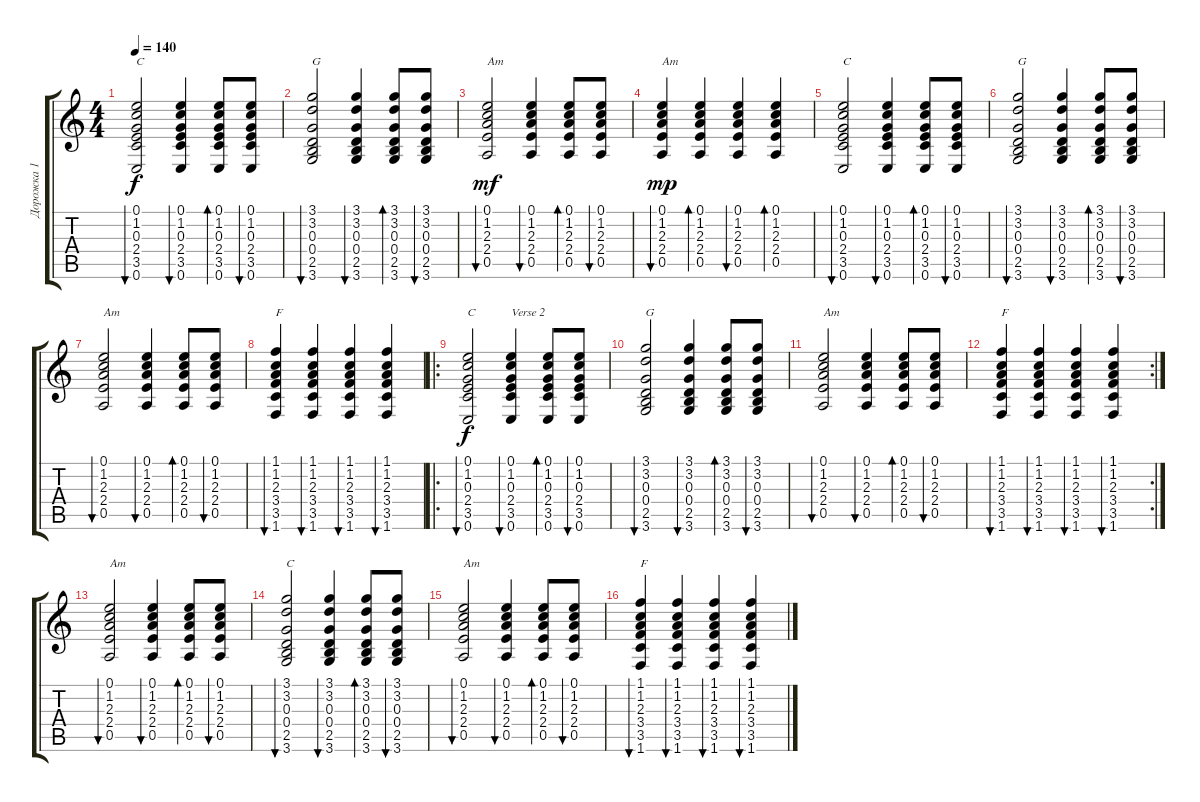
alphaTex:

\track ("Дорожка 1" "Дорожка 1") {instrument acousticguitarsteel}
\staff {score tabs}
\tuning (E4 B3 G3 D3 A2 E2) {hide}
\ts (4 4)
\tempo 140
\clef g2
\ks c
(0.1 1.2 0.3 2.4 3.5 0.6).2{bu 30 txt "C" dy f} (0.1 1.2 0.3 2.4 3.5 0.6).4{bu 30} (0.1 1.2 0.3 2.4 3.5 0.6).8{bd 30} (0.1 1.2 0.3 2.4 3.5 0.6).8{bu 30} |
(3.1 3.2 0.3 0.4 2.5 3.6).2{bu 30 txt "G"} (3.1 3.2 0.3 0.4 2.5 3.6).4{bu 30} (3.1 3.2 0.3 0.4 2.5 3.6).8{bd 30} (3.1 3.2 0.3 0.4 2.5 3.6).8{bu 30} |
(0.1 1.2 2.3 2.4 0.5).2{bu 30 txt "Am" dy mf} (0.1 1.2 2.3 2.4 0.5).4{bu 30} (0.1 1.2 2.3 2.4 0.5).8{bd 30} (0.1 1.2 2.3 2.4 0.5).8{bu 30} |
(0.1 1.2 2.3 2.4 0.5).4{bu 30 txt "Am" dy mp} (0.1 1.2 2.3 2.4 0.5).4{bd 30} (0.1 1.2 2.3 2.4 0.5).4{bu 30} (0.1 1.2 2.3 2.4 0.5).4{bd 30} |
(0.1 1.2 0.3 2.4 3.5 0.6).2{bu 30 txt "C"} (0.1 1.2 0.3 2.4 3.5 0.6).4{bu 30} (0.1 1.2 0.3 2.4 3.5 0.6).8{bd 30} (0.1 1.2 0.3 2.4 3.5 0.6).8{bu 30} |
(3.1 3.2 0.3 0.4 2.5 3.6).2{bu 30 txt "G"} (3.1 3.2 0.3 0.4 2.5 3.6).4{bu 30} (3.1 3.2 0.3 0.4 2.5 3.6).8{bd 30} (3.1 3.2 0.3 0.4 2.5 3.6).8{bu 30} |
(0.1 1.2 2.3 2.4 0.5).2{bu 30 txt "Am"} (0.1 1.2 2.3 2.4 0.5).4{bu 30} (0.1 1.2 2.3 2.4 0.5).8{bd 30} (0.1 1.2 2.3 2.4 0.5).8{bu 30} |
(1.1 1.2 2.3 3.4 3.5 1.6).4{bu 30 txt "F"} (1.1 1.2 2.3 3.4 3.5 1.6).4{bu 30} (1.1 1.2 2.3 3.4 3.5 1.6).4{bu 30} (1.1 1.2 2.3 3.4 3.5 1.6).4{bu 30} |
\ro
(0.1 1.2 0.3 2.4 3.5 0.6).2{bu 30 txt "C" dy f} (0.1 1.2 0.3 2.4 3.5 0.6).4{bu 30 txt "Verse 2"} (0.1 1.2 0.3 2.4 3.5 0.6).8{bd 30} (0.1 1.2 0.3 2.4 3.5 0.6).8{bu 30} |
(3.1 3.2 0.3 0.4 2.5 3.6).2{bu 30 txt "G"} (3.1 3.2 0.3 0.4 2.5 3.6).4{bu 30} (3.1 3.2 0.3 0.4 2.5 3.6).8{bd 30} (3.1 3.2 0.3 0.4 2.5 3.6).8{bu 30} |
(0.1 1.2 2.3 2.4 0.5).2{bu 30 txt "Am"} (0.1 1.2 2.3 2.4 0.5).4{bu 30} (0.1 1.2 2.3 2.4 0.5).8{bd 30} (0.1 1.2 2.3 2.4 0.5).8{bu 30} |
\rc 2
(1.1 1.2 2.3 3.4 3.5 1.6).4{bu 30 txt "F"} (1.1 1.2 2.3 3.4 3.5 1.6).4{bu 30} (1.1 1.2 2.3 3.4 3.5 1.6).4{bu 30} (1.1 1.2 2.3 3.4 3.5 1.6).4{bu 30} |
(0.1 1.2 2.3 2.4 0.5).2{bu 30 txt "Am"} (0.1 1.2 2.3 2.4 0.5).4{bu 30} (0.1 1.2 2.3 2.4 0.5).8{bd 30} (0.1 1.2 2.3 2.4 0.5).8{bu 30} |
(3.1 3.2 0.3 0.4 2.5 3.6).2{bu 30 txt "C"} (3.1 3.2 0.3 0.4 2.5 3.6).4{bu 30} (3.1 3.2 0.3 0.4 2.5 3.6).8{bd 30} (3.1 3.2 0.3 0.4 2.5 3.6).8{bu 30} |
(0.1 1.2 2.3 2.4 0.5).2{bu 30 txt "Am"} (0.1 1.2 2.3 2.4 0.5).4{bu 30} (0.1 1.2 2.3 2.4 0.5).8{bd 30} (0.1 1.2 2.3 2.4 0.5).8{bu 30} |
(1.1 1.2 2.3 3.4 3.5 1.6).4{bu 30 txt "F"} (1.1 1.2 2.3 3.4 3.5 1.6).4{bu 30} (1.1 1.2 2.3 3.4 3.5 1.6).4{bu 30} (1.1 1.2 2.3 3.4 3.5 1.6).4{bu 30}
